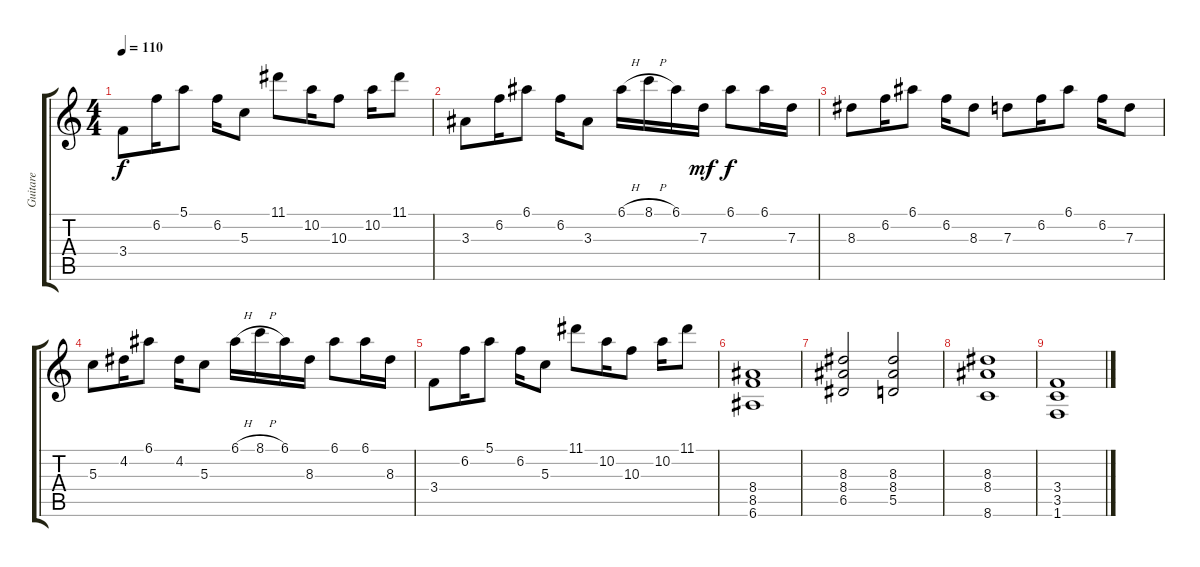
\track ("Guitare" "Guitare") {instrument electricguitarclean}
\staff {score tabs}
\tuning (E4 B3 G3 D3 A2 E2) {hide}
\ts (4 4)
\tempo 110
\clef g2
\ks c
3.4.8{dy f} 6.2.16 5.1.8 6.2.16 5.3.8 11.1.8 10.2.16 10.3.8 10.2.16 11.1.8 |
3.3.8 6.2.16 6.1.8 6.2.16 3.3.8 6.1{h}.16 8.1{h}.16 6.1.16 7.3.16{dy mf} 6.1.8{dy f} 6.1.16 7.3.16 |
8.3.8 6.2.16 6.1.8 6.2.16 8.3.8 7.3.8 6.2.16 6.1.8 6.2.16 7.3.8 |
5.3.8 4.2.16 6.1.8 4.2.16 5.3.8 6.1{h}.16 8.1{h}.16 6.1.16 8.3.16 6.1.8 6.1.16 8.3.16 |
3.4.8 6.2.16 5.1.8 6.2.16 5.3.8 11.1.8 10.2.16 10.3.8 10.2.16 11.1.8 |
(8.4 8.5 6.6).1{volume 8 instrument distortionguitar} |
(8.3 8.4 6.5).2 (8.3 8.4 5.5).2 |
(8.3 8.4 8.6).1 |
(3.4 3.5 1.6).1
